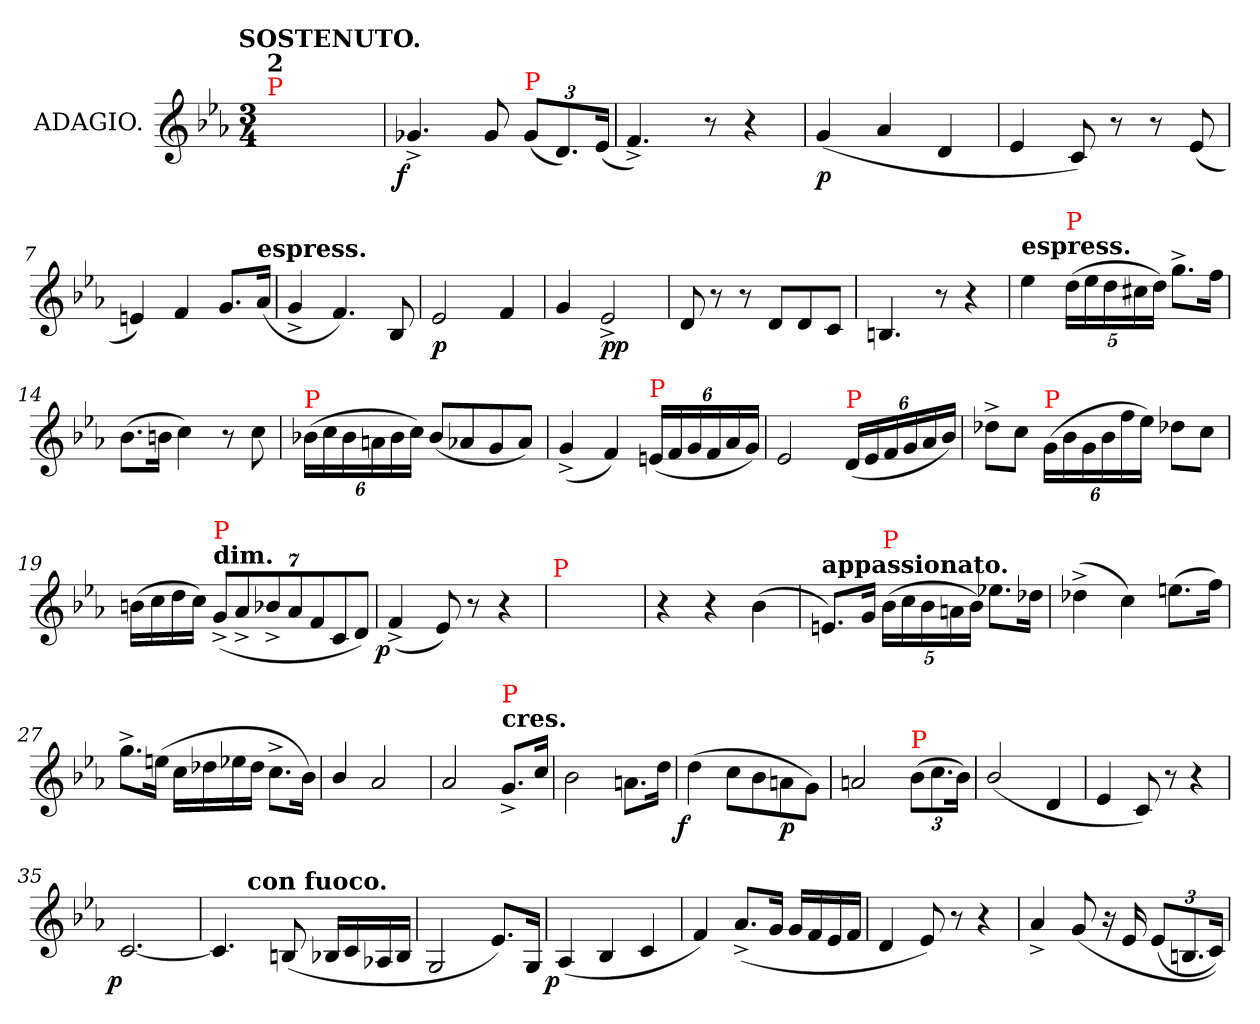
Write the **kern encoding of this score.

**kern	**dynam
*part1	*part1
*staff1	*staff1
*I" ADAGIO.	*
*clefG2	*
*k[b-e-a-]	*
*c:	*
!!LO:TX:omd:t=SOSTENUTO.
*M3/4	*
=1	=1
!LO:TX:a:color=red:t=P	!
!LO:TX:a:B:t=2	!
2.ryy	.
=3	=3
!	!LO:DY:rj
4.g-X^<	f
8g-	.
*Xbrackettup	*
!LO:TX:a:color=red:t=P	!
(<12g-L	.
12.d)	.
(<24e-Jk	.
=4	=4
4.f^>)	.
8r	.
4r	.
=5	=5
(<4g	p
4a-	.
4d	.
=6	=6
4e-	.
8c)	.
8r	.
8r	.
(<8e-	.
=7	=7
4en)	.
4f	.
8.gL	.
!LO:TX:a:B:t=espress.	!
(<16a-Jk	.
=8	=8
4g^>	.
4.f)	.
8B-	.
=9	=9
2e-	p
4f	.
=10	=10
4g	.
2e-^>	pp
=11	=11
8d	.
8r	.
8r	.
8dL	.
8d	.
8cJ	.
=12	=12
4.Bn	.
8r	.
4r	.
=13	=13
!LO:TX:a:B:t=espress.	!
4ee-	.
!LO:TX:a:color=red:t=P	!
(>20ddLL	.
20ee-	.
20dd	.
20cc#X	.
20ddJJ)	.
8.gg^<L	.
16ffJk	.
=14	=14
(>8.b-L	.
16bnJk	.
4cc)	.
8r	.
8cc	.
=15	=15
!LO:TX:a:color=red:t=P	!
(>24b-XLL	.
24cc	.
24b-	.
24an	.
24b-	.
24ccJJ)	.
(<8b-/L	.
8a-X/	.
8g/	.
8a-/J)	.
=16	=16
(<4g^<	.
4f)	.
!LO:TX:a:color=red:t=P	!
(<24enLL	.
24f	.
24g	.
24f	.
24a-	.
24gJJ)	.
=17	=17
2e-	.
!LO:TX:a:color=red:t=P	!
(<24dLL	.
24e-	.
24f	.
24g	.
24a-	.
24b-JJ)	.
=18	=18
8dd-X^>L	.
8ccJ	.
!LO:TX:a:color=red:t=P	!
(>24gLL	.
24b-	.
24g	.
24b-	.
24ff	.
24ee-JJ)	.
8dd-XL	.
8ccJ	.
=19	=19
(>16bnLL	.
16cc	.
16dd	.
16ccJJ)	.
!LO:TX:B:t=dim.	!
!LO:TX:a:color=red:t=P	!
(<14g^>L	.
14a-^>	.
14b-X^>	.
14a-	.
14f	.
14c	.
14dJ)	.
=20	=20
!	!LO:DY:rj
(<4f^<	p
8e-)	.
8r	.
4r	.
=21	=21
!LO:TX:a:color=red:t=P	!
2.ryy	.
=24	=24
4r	.
4r	.
(4b-	.
=25	=25
!LO:TX:a:B:t=appassionato.	!
8.enL)	.
16gJk	.
!LO:TX:a:color=red:t=P	!
(>20b-LL	.
20cc	.
20b-	.
20an	.
20b-JJ)	.
8.ee-XL	.
16dd-XJk	.
=26	=26
(>4dd-X^<	.
4cc)	.
(8.eenL	.
16ffJk)	.
=27	=27
8.gg^<L	.
(>16eenJk	.
16ccLL	.
16dd-X	.
16ee-	.
16dd-JJ	.
8.cc^<L	.
16b-Jk)	.
=28	=28
4b-/	.
2a-	.
=29	=29
2a-	.
!LO:TX:B:t=cres.	!
!LO:TX:a:color=red:t=P	!
8.g^<L	.
16ccJk	.
=30	=30
2b-	.
8.anL	.
16ddJk	.
=31	=31
!	!LO:DY:rj
(>4dd	f
8cc\L	.
8b-\	.
8an\	p
8g\J)	.
=32	=32
2an	.
!LO:TX:a:color=red:t=P	!
(12b-L	.
12.cc	.
24b-Jk)	.
=33	=33
(<2b-/	.
4d	.
=34	=34
4e-	.
8c)	.
8r	.
4r	.
=35	=35
!	!LO:DY:rj
[2.c	p
=36	=36
*^	*
4.c]	8.ryy	.
!	!LO:TX:a:B:t=con fuoco.	!
.	2ryy	.
(<8Bn	.	.
16B-XLL	.	.
16c	.	.
16A-X	.	.
16B-JJ	16ryy	.
*v	*v	*
=37	=37
2G	.
8.e-L)	.
16GJk	.
=38	=38
!	!LO:DY:rj
(<4A-	p
4B-	.
4c	.
=39	=39
4f)	.
(<8.a-^<L	.
16gJk	.
16gLL	.
16f	.
16e-	.
16fJJ	.
=40	=40
4d	.
8e-)	.
8r	.
4r	.
=41	=41
4a-^<	.
(<8g	.
16r	.
16e-	.
(>12e-L	.
12.Bn	.
24cJk))	.
=	=
*-	*-
